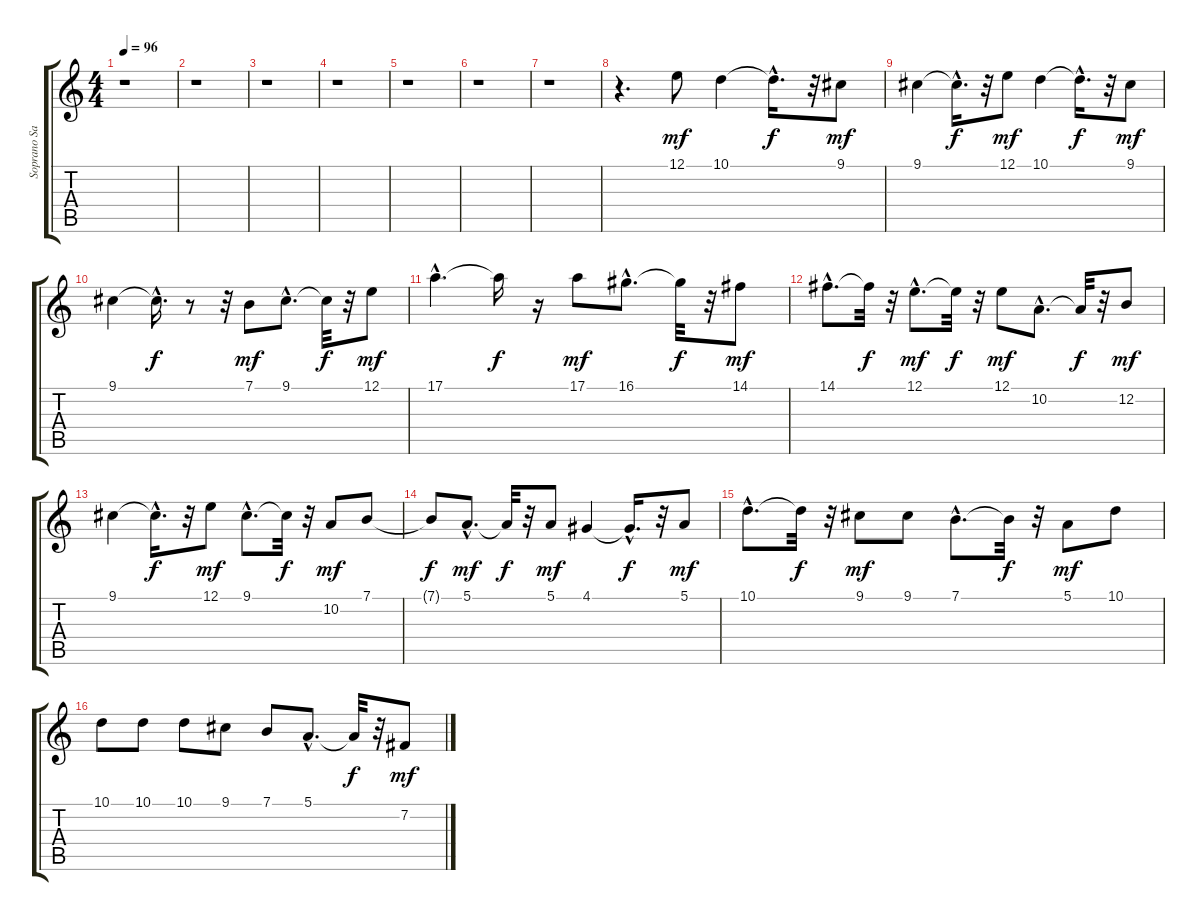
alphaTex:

\track ("Soprano Saxophone" "Soprano Sa") {instrument sopranosax}
\staff {score tabs}
\tuning (E4 B3 G3 D3 A2 E2) {hide}
\ts (4 4)
\tempo 96
\clef g2
\ks c
r.1{dy mf instrument sopranosax} |
r.1 |
r.1 |
r.1 |
r.1 |
r.1 |
r.1 |
r.4{d} 12.1.8 10.1.4 10.1{hac t}.16{d dy f} r.32 9.1.8{dy mf} |
9.1.4 9.1{hac t}.16{d dy f} r.32 12.1.8{dy mf} 10.1.4 10.1{hac t}.16{d dy f} r.32 9.1.8{dy mf} |
9.1.4 9.1{hac t}.16{d dy f} r.8 r.32 7.1.8{dy mf} 9.1{hac}.8{d} 9.1{t}.32{dy f} r.32 12.1.8{dy mf} |
17.1{hac}.4{d} 17.1{t}.16{dy f} r.16 17.1.8{dy mf} 16.1{hac}.8{d} 16.1{t}.32{dy f} r.32 14.1.8{dy mf} |
14.1{hac}.8{d} 14.1{t}.32{dy f} r.32 12.1{hac}.8{d dy mf} 12.1{t}.32{dy f} r.32 12.1.8{dy mf} 10.2{hac}.8{d} 10.2{t}.32{dy f} r.32 12.2.8{dy mf} |
9.1.4 9.1{hac t}.16{d dy f} r.32 12.1.8{dy mf} 9.1{hac}.8{d} 9.1{t}.32{dy f} r.32 10.2.8{dy mf} 7.1.8 |
7.1{t}.8{dy f} 5.1{hac}.8{d dy mf} 5.1{t}.32{dy f} r.32 5.1.8{dy mf} 4.1.4 4.1{hac t}.16{d dy f} r.32 5.1.8{dy mf} |
10.1{hac}.8{d} 10.1{t}.32{dy f} r.32 9.1.8{dy mf} 9.1.8 7.1{hac}.8{d} 7.1{t}.32{dy f} r.32 5.1.8{dy mf} 10.1.8 |
10.1.8 10.1.8 10.1.8 9.1.8 7.1.8 5.1{hac}.8{d} 5.1{t}.32{dy f} r.32 7.2.8{dy mf}
